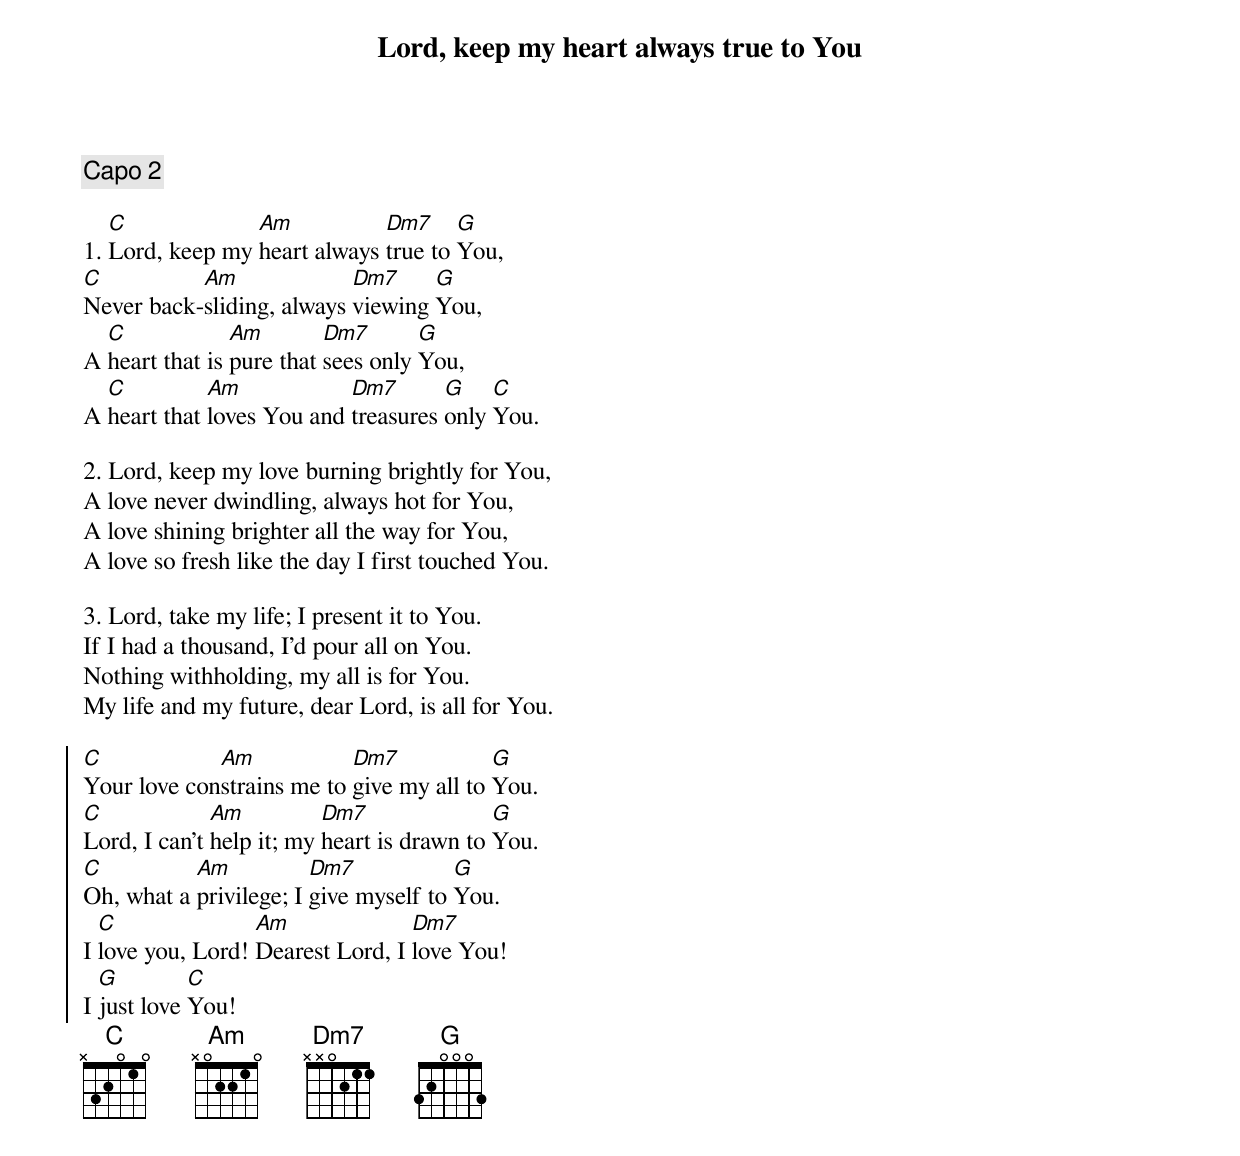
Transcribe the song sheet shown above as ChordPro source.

{t:Lord, keep my heart always true to You}
{c: Capo 2}

1. [C]Lord, keep my [Am]heart always [Dm7]true to [G]You,
[C]Never back-[Am]sliding, always [Dm7]viewing [G]You,
A [C]heart that is [Am]pure that [Dm7]sees only [G]You,
A [C]heart that [Am]loves You and [Dm7]treasures [G]only [C]You.

2. Lord, keep my love burning brightly for You,
A love never dwindling, always hot for You,
A love shining brighter all the way for You,
A love so fresh like the day I first touched You.

3. Lord, take my life; I present it to You.
If I had a thousand, I'd pour all on You.
Nothing withholding, my all is for You.
My life and my future, dear Lord, is all for You.

{soc}
[C]Your love con[Am]strains me to [Dm7]give my all to [G]You.
[C]Lord, I can't [Am]help it; my [Dm7]heart is drawn to [G]You.
[C]Oh, what a [Am]privilege; I [Dm7]give myself to [G]You.
I [C]love you, Lord! [Am]Dearest Lord, I [Dm7]love You!
I [G]just love [C]You!
{eoc}
